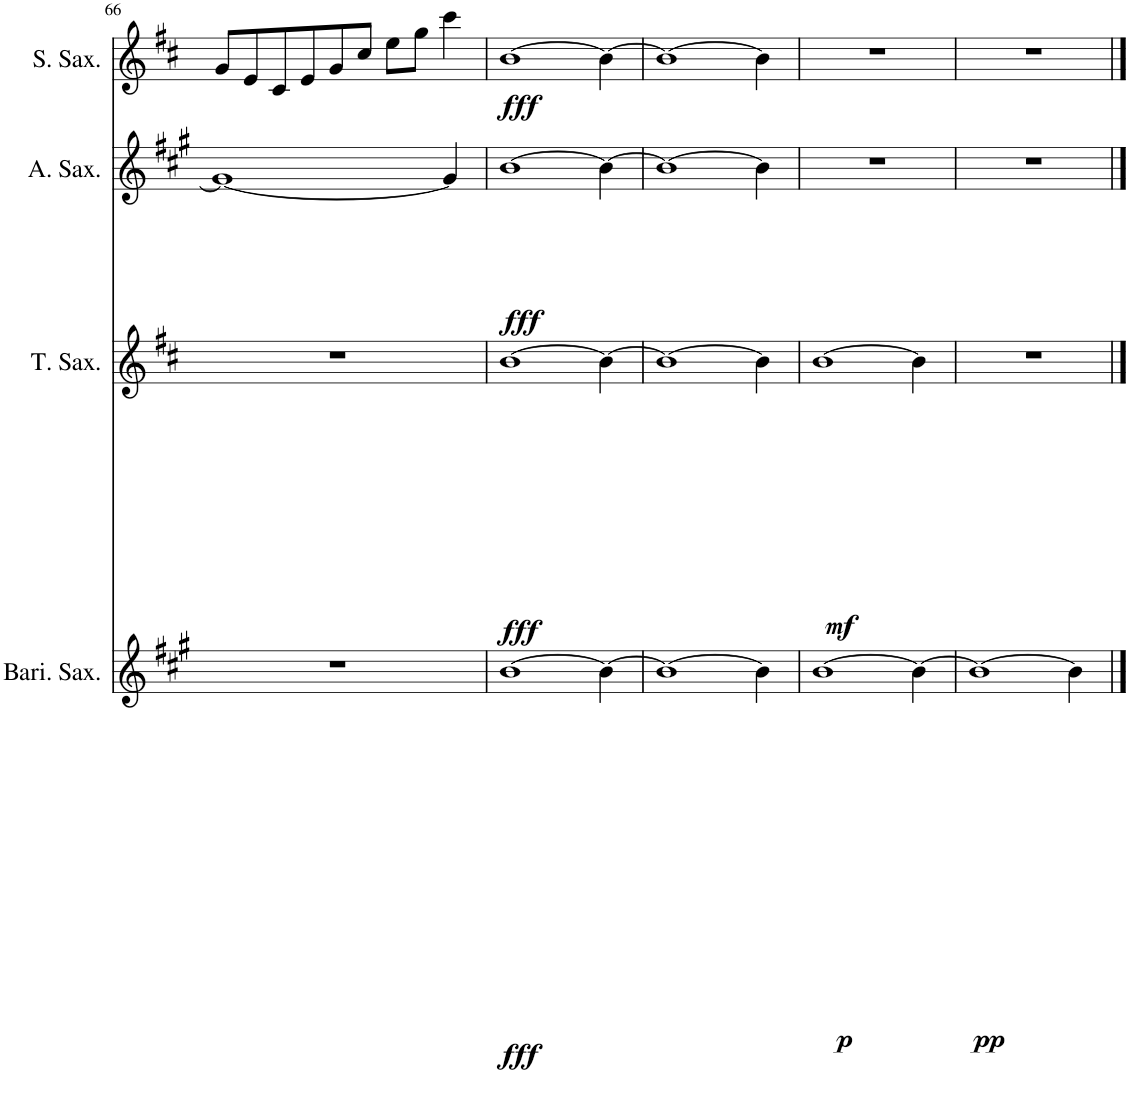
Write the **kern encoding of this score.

**kern	**dynam	**kern	**dynam	**kern	**dynam	**kern	**dynam
*part4	*part4	*part3	*part3	*part2	*part2	*part1	*part1
*staff4	*staff4	*staff3	*staff3	*staff2	*staff2	*staff1	*staff1
*I"Bari Sax (NOT JAREN)	*	*I"Tenor Saxophone	*	*I"Alto Saxophone	*	*I"Soprano Saxophone	*
*I'Bari. Sax.	*	*I'T. Sax.	*	*I'A. Sax.	*	*I'S. Sax.	*
!!LO:PB:g=z
*clefG2	*	*clefG2	*	*clefG2	*	*clefG2	*
*Trd12c21	*	*Trd8c14	*	*Trd5c9	*	*Trd1c2	*
*k[f#c#g#]	*	*k[f#c#]	*	*k[f#c#g#]	*	*k[f#c#]	*
*M5/4	*	*M5/4	*	*M5/4	*	*M5/4	*
=66	=66	=66	=66	=66	=66	=66	=66
4%5r	.	4%5r	.	1g#_	.	8g/L	.
.	.	.	.	.	.	8e/	.
.	.	.	.	.	.	8c#/	.
.	.	.	.	.	.	8e/	.
.	.	.	.	.	.	8g/	.
.	.	.	.	.	.	8cc#/J	.
.	.	.	.	.	.	8ee\L	.
.	.	.	.	.	.	8gg\J	.
.	.	.	.	4g#/]	.	4ccc#\	.
=67	=67	=67	=67	=67	=67	=67	=67
!	!LO:DY:b	!	!LO:DY:b	!	!LO:DY:b	!	!LO:DY:b
[1b	fff	[1b	fff	[1b	fff	[1b	fff
4b\_	.	4b\_	.	4b\_	.	4b\_	.
=68	=68	=68	=68	=68	=68	=68	=68
1b_	.	1b_	.	1b_	.	1b_	.
4b\]	.	4b\]	.	4b\]	.	4b\]	.
=69	=69	=69	=69	=69	=69	=69	=69
!	!LO:DY:b	!	!LO:DY:b	!	!	!	!
[1b	p	[1b	mf	4%5r	.	4%5r	.
4b\_	.	4b\]	.	.	.	.	.
=70	=70	=70	=70	=70	=70	=70	=70
!	!LO:DY:b	!	!	!	!	!	!
1b_	pp	4%5r	.	4%5r	.	4%5r	.
4b\]	.	.	.	.	.	.	.
==	==	==	==	==	==	==	==
*-	*-	*-	*-	*-	*-	*-	*-
